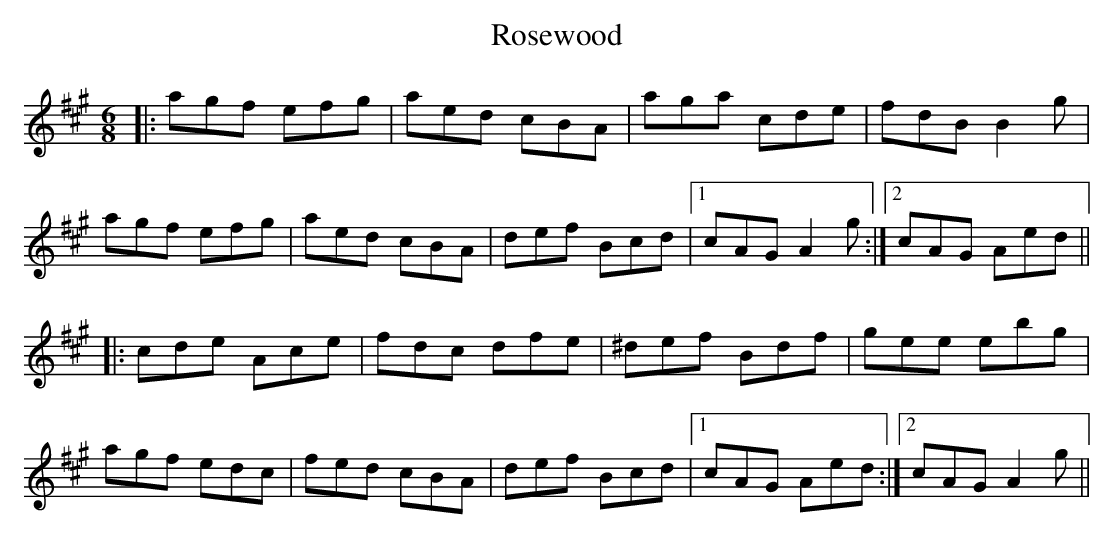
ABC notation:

X:1
T: Rosewood
M: 6/8
L: 1/8
K: Amaj
|:agf efg|aed cBA|aga cde|fdB B2g|
agf efg|aed cBA|def Bcd|1 cAG A2g:|2 cAG Aed||
|:cde Ace|fdc dfe|^def Bdf|gee ebg|
agf edc|fed cBA|def Bcd|1 cAG Aed:|2 cAG A2g||
